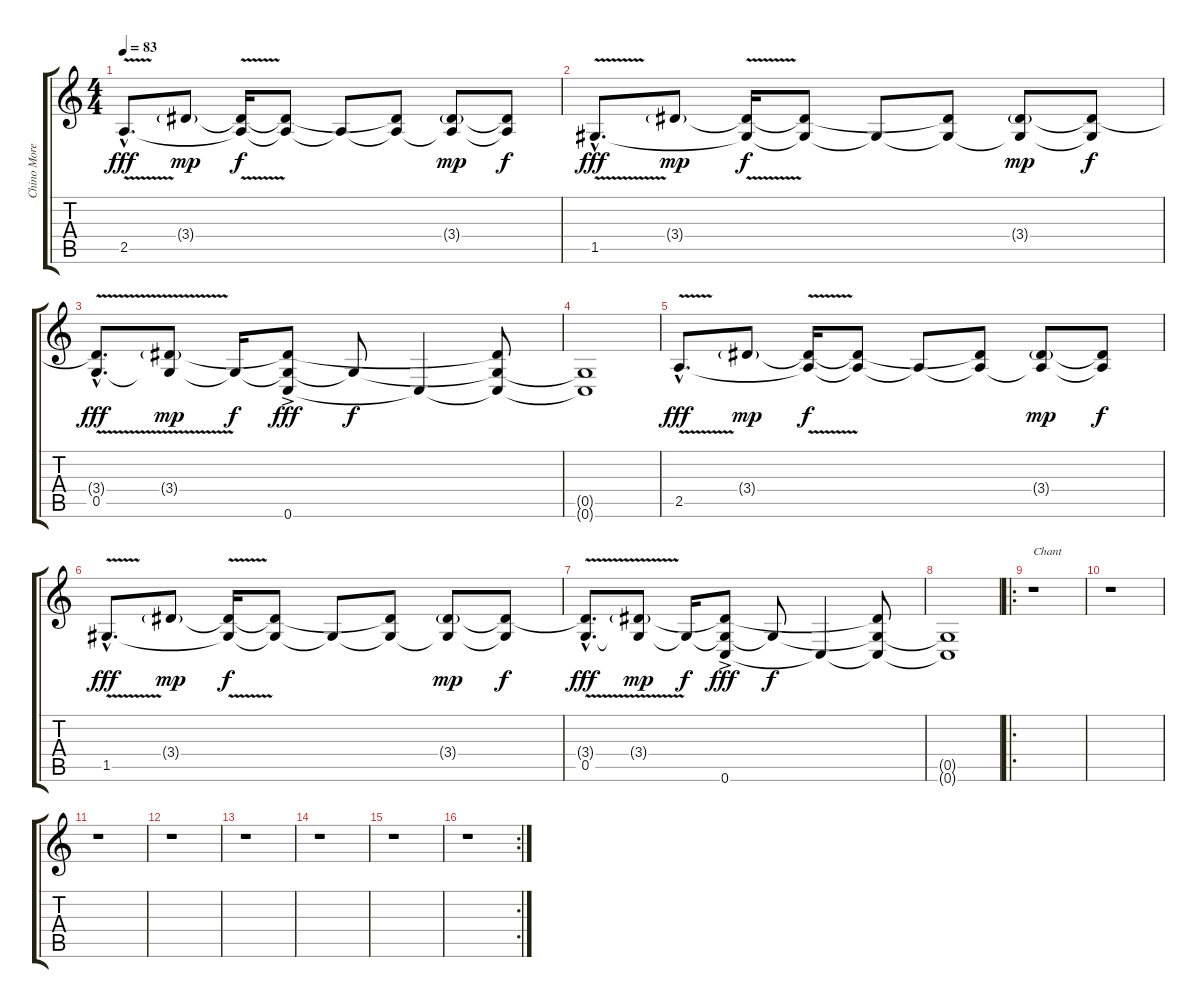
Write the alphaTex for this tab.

\track ("Chino Moreno" "Chino More") {instrument electricguitarjazz}
\staff {score tabs}
\tuning (D4 A3 F3 C3 G2 C2) {hide}
\ts (4 4)
\tempo 83
\clef g2
\ks c
2.5{v hac}.8{d dy fff instrument distortionguitar} 3.4{g}.8{dy mp} (3.4{t} 2.5{t}).16{dy f} (3.4{t} 2.5{t}).8 2.5{t}.8 (3.4{t} 2.5{t}).8 (3.4{g} 2.5{t}).8{dy mp} (3.4{t} 2.5{t}).8{dy f} |
1.5{v hac}.8{d dy fff instrument distortionguitar} 3.4{g}.8{dy mp} (3.4{t} 1.5{t}).16{dy f} (3.4{t} 1.5{t}).8 1.5{t}.8 (3.4{t} 1.5{t}).8 (3.4{g} 1.5{t}).8{dy mp} (3.4{t} 1.5{t}).8{dy f} |
(3.4{hac t} 0.5{v hac}).8{d dy fff} (3.4{g} 0.5{t}).8{dy mp} 0.5{t}.16{dy f} (3.4{t} 0.5{t} 0.6{ac}).8{dy fff} 0.5{t}.8{dy f} 0.6{t}.4 (3.4{t} 0.5{t} 0.6{t}).8 |
(0.5{t} 0.6{t}).1 |
2.5{v hac}.8{d dy fff instrument distortionguitar} 3.4{g}.8{dy mp} (3.4{t} 2.5{t}).16{dy f} (3.4{t} 2.5{t}).8 2.5{t}.8 (3.4{t} 2.5{t}).8 (3.4{g} 2.5{t}).8{dy mp} (3.4{t} 2.5{t}).8{dy f} |
1.5{v hac}.8{d dy fff instrument distortionguitar} 3.4{g}.8{dy mp} (3.4{t} 1.5{t}).16{dy f} (3.4{t} 1.5{t}).8 1.5{t}.8 (3.4{t} 1.5{t}).8 (3.4{g} 1.5{t}).8{dy mp} (3.4{t} 1.5{t}).8{dy f} |
(3.4{hac t} 0.5{v hac}).8{d dy fff} (3.4{g} 0.5{t}).8{dy mp} 0.5{t}.16{dy f} (3.4{t} 0.5{t} 0.6{ac}).8{dy fff} 0.5{t}.8{dy f} 0.6{t}.4 (3.4{t} 0.5{t} 0.6{t}).8 |
(0.5{t} 0.6{t}).1 |
\ro
r.1{txt "Chant"} |
r.1 |
r.1 |
r.1 |
r.1 |
r.1 |
r.1 |
\rc 2
r.1
